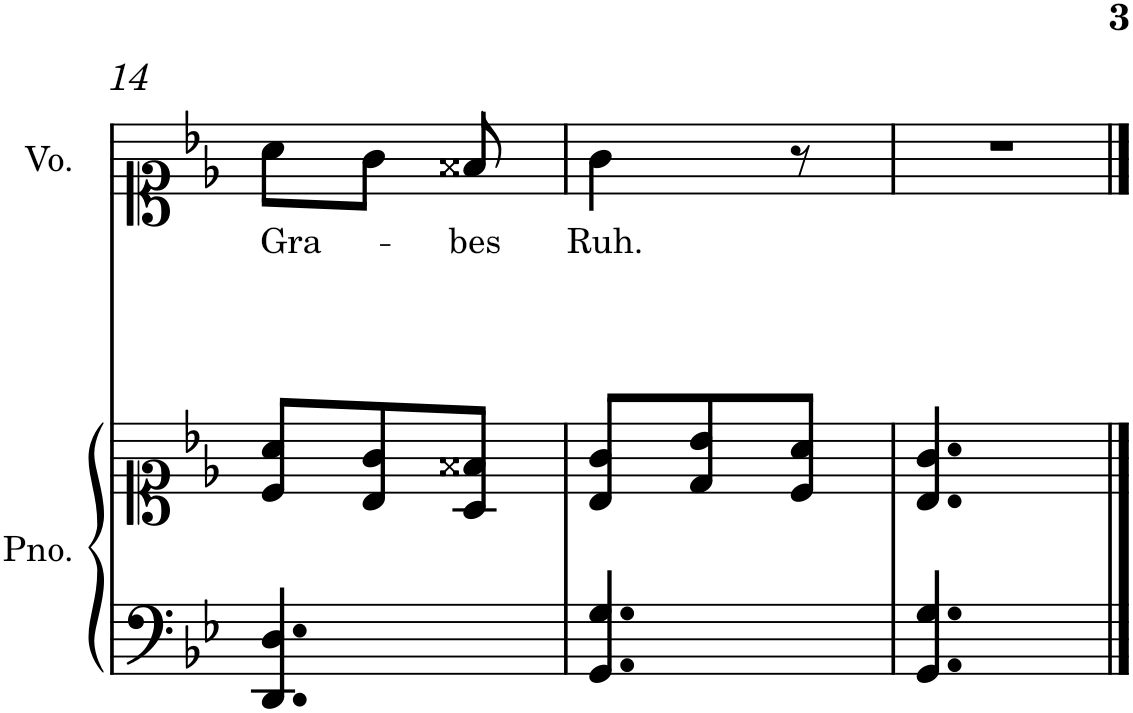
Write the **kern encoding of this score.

**kern	**kern	**kern	**text
*part2	*part2	*part1	*part1
*staff3	*staff2	*staff1	*staff1
*I"Piano	*	*I"Voice	*
*I'Pno.	*	*I'Vo.	*
!!LO:PB:g=z
*clefF4	*clefC1	*clefC1	*
*k[b-e-]	*k[b-e-]	*k[b-e-]	*
*M3/8	*M3/8	*M3/8	*
=14	=14	=14	=14
!	!	!	!LO:LY:b
4.DD/ 4.D/	8c/ 8a/L	8a\L	Gra-
.	8B-/ 8g/	8g\J	.
!	!	!	!LO:LY:b
.	8A/ 8f##X/J	8f##X/	-bes
=15	=15	=15	=15
!	!	!	!LO:LY:b
4.GG/ 4.G/	8B-/ 8g/L	4g\	Ruh.
.	8d/ 8b-/	.	.
.	8c/ 8a/J	8r	.
=16	=16	=16	=16
4.GG/ 4.G/	4.B-/ 4.g/	4.r	.
==	==	==	==
*-	*-	*-	*-
